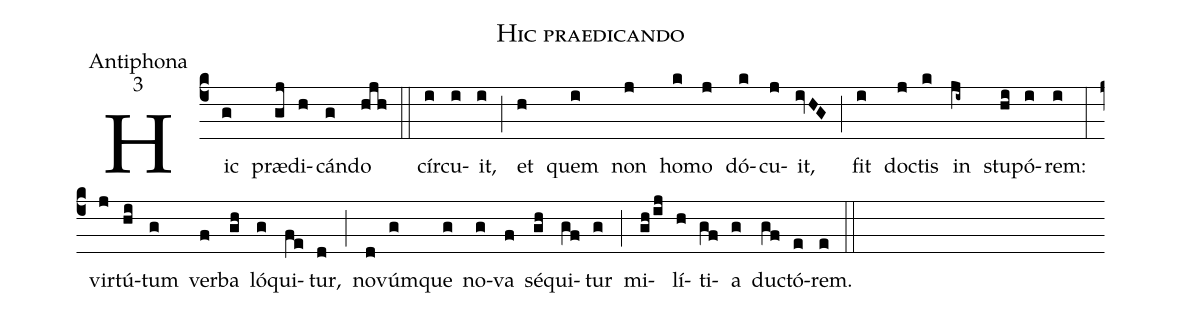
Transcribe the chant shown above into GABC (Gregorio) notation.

name:Hic praedicando;
office-part:Antiphona;
mode:3;
%%
(c4) Hic(g) præ(gj)di(h)cán(g)do(hjh) (::)
cír(i)cu(i)it,(i) (;) et(h) quem(i) non(j) ho(k)mo(j) dó(k)cu(j)it,(ivHG) (;) fit(i) do(j)ctis(k) in(ji~) stu(hi)pó(i)rem:(i) (:)
vir(j)tú(hi)tum(g) ver(f)ba(gh) ló(g)qui(fe)tur,(d) (;) no(d)vúm(g)que(g) no(g)va(f) sé(gh)qui(gf)tur(g) (;) mi(gh/ij)lí(h)ti(gf)a(g) du(gf)ctó(e)rem.(e) (::)
